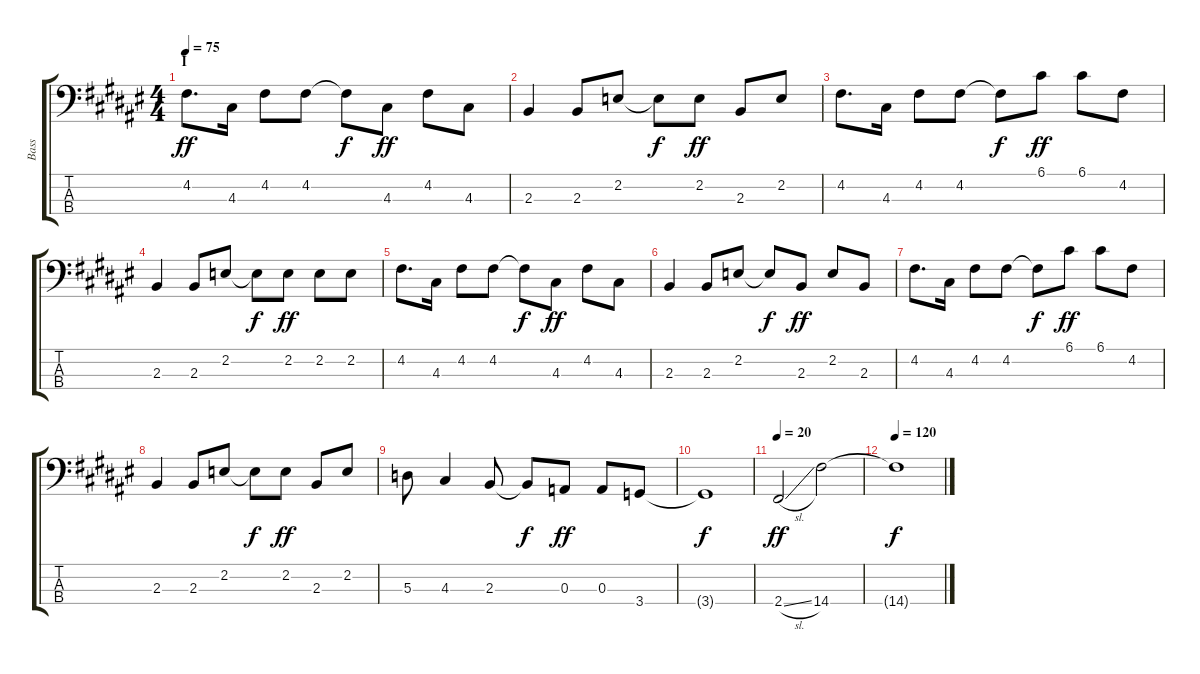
\track ("Bass" "Bass") {instrument electricbasspick}
\staff {score tabs}
\tuning (G2 D2 A1 E1) {hide}
\ts (4 4)
\section ("" "I")
\tempo 75
\clef f4
\ks f#
4.2.8{d dy ff} 4.3.16 4.2.8 4.2.8 4.2{t}.8{dy f} 4.3.8{dy ff} 4.2.8 4.3.8 |
2.3.4 2.3.8 2.2.8 2.2{t}.8{dy f} 2.2.8{dy ff} 2.3.8 2.2.8 |
4.2.8{d} 4.3.16 4.2.8 4.2.8 4.2{t}.8{dy f} 6.1.8{dy ff} 6.1.8 4.2.8 |
2.3.4 2.3.8 2.2.8 2.2{t}.8{dy f} 2.2.8{dy ff} 2.2.8 2.2.8 |
4.2.8{d} 4.3.16 4.2.8 4.2.8 4.2{t}.8{dy f} 4.3.8{dy ff} 4.2.8 4.3.8 |
2.3.4 2.3.8 2.2.8 2.2{t}.8{dy f} 2.3.8{dy ff} 2.2.8 2.3.8 |
4.2.8{d} 4.3.16 4.2.8 4.2.8 4.2{t}.8{dy f} 6.1.8{dy ff} 6.1.8 4.2.8 |
2.3.4 2.3.8 2.2.8 2.2{t}.8{dy f} 2.2.8{dy ff} 2.3.8 2.2.8 |
5.3.8 4.3.4 2.3.8 2.3{t}.8{dy f} 0.3.8{dy ff} 0.3.8 3.4.8 |
3.4{t}.1{dy f} |
\tempo 20
2.4{sl}.2{dy ff} 14.4.2 |
\tempo 120
14.4{t}.1{dy f}
